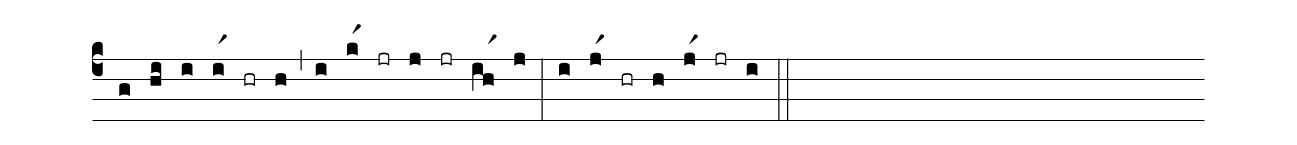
%%
(c4)
(g) (hi)
(i) (ir1) (hr) (h) (,)
(i) (kr1) (jr) (j) (jr) (ihr1) (j) (:)
(i) (jr1) (hr) (h) (jr1) (jr) (i) (::)
